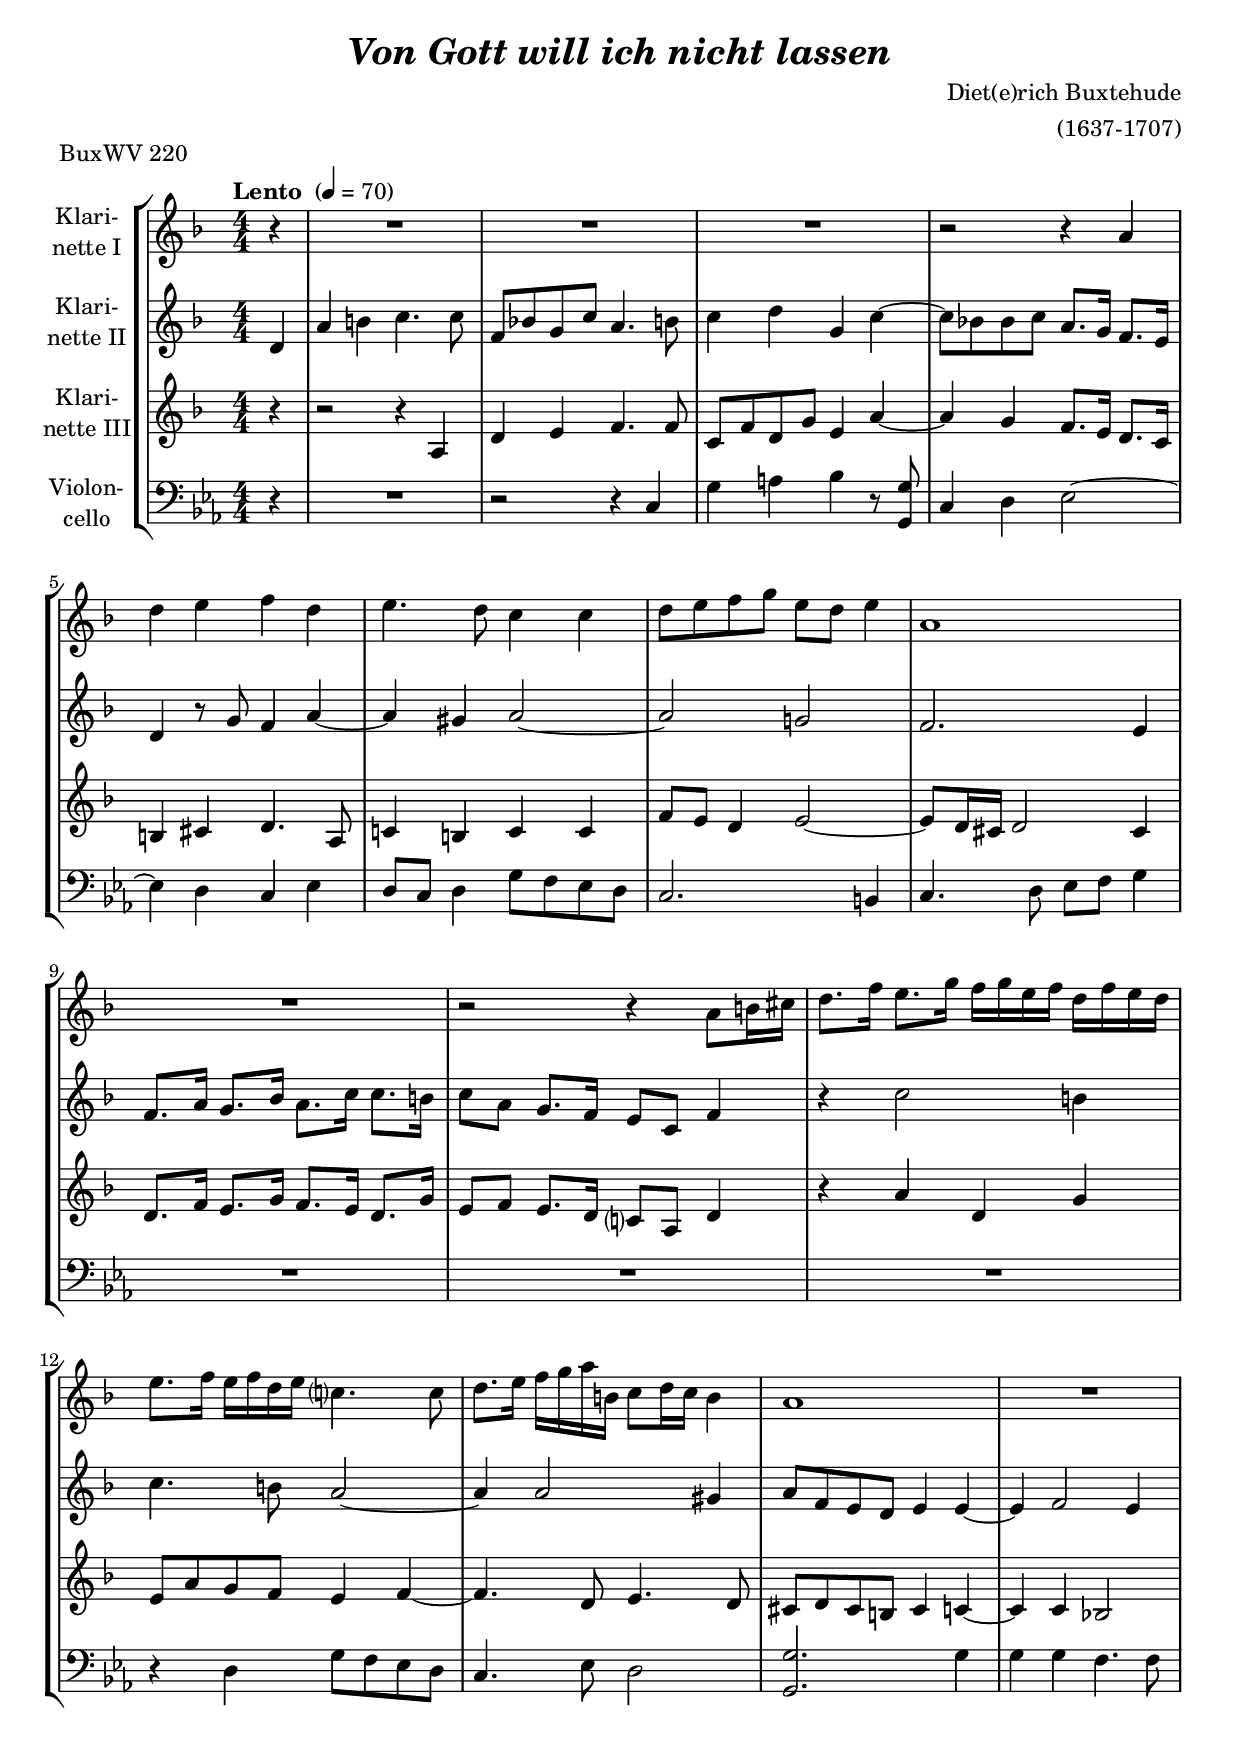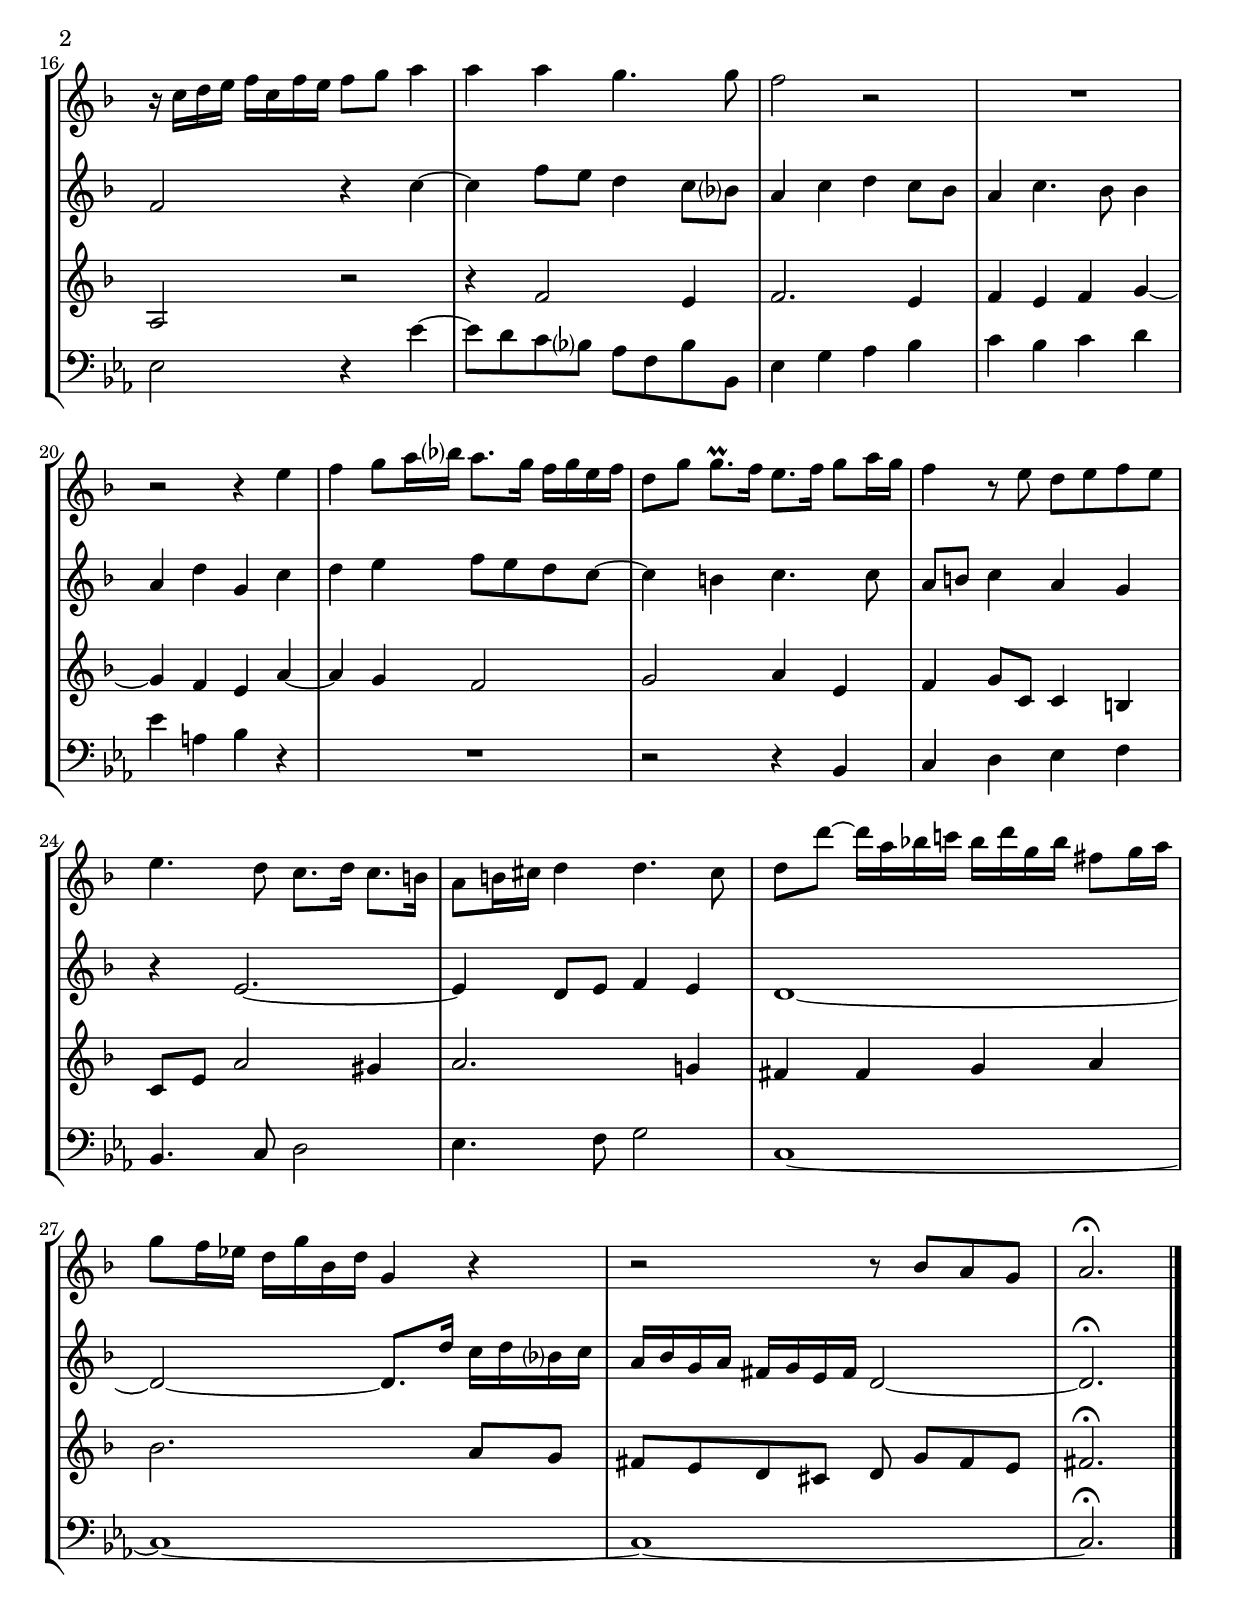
\version "2.18.2"
\include "deutsch.ly"

#(set-global-staff-size 20)

\header {
  title     = \markup \bold \italic "Von Gott will ich nicht lassen"
  composer  = "Diet(e)rich Buxtehude"
  arranger  = "(1637-1707)"
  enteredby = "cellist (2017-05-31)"
  piece     = "BuxWV 220"
}

voiceconsts = {
  \key a \minor
  \time 4/4
  \clef "treble"
  \numericTimeSignature
  \compressFullBarRests
  % Set default beaming for all staves
%  \set Timing.beamExceptions = #'()
%  \set Timing.baseMoment     = #(ly:make-moment 1 4)
%  \set Timing.beatStructure  = #'(1 1 1)
  \tempo "Lento " 4=70
}

mikl = "clarinet"
mist = "string ensemble 1"
miba = "bassoon"
%miba = "harpsichord"
milo = "drawbar organ"

va = \relative c' {
  \voiceconsts

  \partial 4 r4
  R1*3
  r2 r4 e
  a h c a

  h4. a8 g4 g
  a8 h c d h a h4
  e,1
  R

  r2 r4 e8 fis16 gis
  a8. c16 h8. d16 c d h c a c h a
  h8. c16 h c a h g?4. g8
  a8. h16 c d e fis, g8 a16 g fis4

  e1
  R
  r16 g a h c g c h c8 d e4
  e e d4. d8

  c2 r
  R1
  r2 r4 h
  c d8 e16 f? e8. d16 c d h c

  a8 d d8.\prall c16 h8. c16 d8 e16 d
  c4 r8 h a h c h
  h4. a8 g8. a16 g8. fis16
  e8 fis16 gis a4 a4. gis8

  a a'~ a16 e f! g! f a d, f cis8 d16 e
  d8 c16 b a d f, a d,4 r
  r2 r8 f e d
  e2.\fermata \bar "|."
}

vb = \relative c' {
  \voiceconsts

  \partial 4 a4
  e' fis g4. g8
  c, f! d g e4. fis8
  g4 a d, g~
  g8 f! f g e8. d16 c8. h16
  a4 r8 d c4 e~

  e dis e2~
  e d!
  c2. h4
  c8. e16 d8. f16 e8. g16 g8. fis16
  g8 e d8. c16 h8 g c4
  r g'2 fis4
  g4. fis8 e2~
  e4 e2 dis4

  e8 c h a h4 h~
  h c2 h4
  c2 r4 g'~
  g c8 h a4 g8 f?

  e4 g a g8 f
  e4 g4. f8 f4
  e a d, g
  a h c8 h a g~

  g4 fis g4. g8
  e8 fis g4 e d
  r h2.~
  h4 a8 h c4 h

  a1~
  a2~ a8. a'16 g a f? g
  e f d e cis d h cis a2~
  a2.\fermata \bar "|."
}

vc = \relative c {
  \voiceconsts

  \partial 4 r4
  r2 r4 e
  a h c4. c8
  g c a d h4 e~
  e d c8. h16 a8. g16
  fis4 gis a4. e8

  g!4 fis g g
  c8 h a4 h2~
  h8 a16 gis a2 gis4
  a8. c16 h8. d16 c8. h16 a8. d16
  h8 c h8. a16 g?8 e a4

  r e' a, d
  h8 e d c h4 c~
  c4. a8 h4. a8

  gis a gis fis gis4 g~
  g g f!2
  e r
  r4 c'2 h4

  c2. h4
  c h c d~
  d c h e~
  e d c2

  d e4 h
  c d8 g, g4 fis
  g8 h e2 dis4
  e2. d!4

  cis cis d e
  f2. e8 d
  cis h a gis a d[ cis h]
  cis2.\fermata \bar "|."
}

vd = \relative c {
  \voiceconsts
  \clef "bass"
  
  \partial 4 r4
  R1
  r2 r4 a
  e' fis g r8 <e, e'>
  a4 h c2~
  c4 h a c

  h8 a h4 e8 d c h
  a2. gis4
  a4. h8 c d e4

  R1*3
  r4 h e8 d c h
  a4. c8 h2

  <e, e'>2. e'4
  e e d4. d8
  c2 r4 c'~
  c8 h a g? f d g g,

  c4 e f g
  a g a h
  c fis, g r
  R1

  r2 r4 g,
  a h c d
  g,4. a8 h2
  c4. d8 e2

  a,1~
  a~
  a~
  a2.\fermata \bar "|."
}


music = \new StaffGroup <<
      \new Staff {
	\set Staff.midiInstrument = \mikl
	\set Staff.instrumentName = \markup \center-column { "Klari-" "nette I" }
	\transpose a d' { \va }
      }

      \new Staff {
	\set Staff.midiInstrument = \mikl
	\set Staff.instrumentName = \markup \center-column { "Klari-" "nette II" }
	\transpose a d' { \vb }
      }

      \new Staff {
	\set Staff.midiInstrument = \mikl
	\set Staff.instrumentName = \markup \center-column { "Klari-" "nette III" }
	\transpose a d' { \vc }
      }

      \new Staff {
	\set Staff.midiInstrument = \miba
	\set Staff.instrumentName = \markup \center-column { "Violon-" "cello" }
	\transpose a c' { \vd }
      }
>>

\book {
  \score {
    \music
    \layout {}
  }

  \score {
    \unfoldRepeats \music

    \midi {
      \context {
        \Score
      }
    }
  }
}
